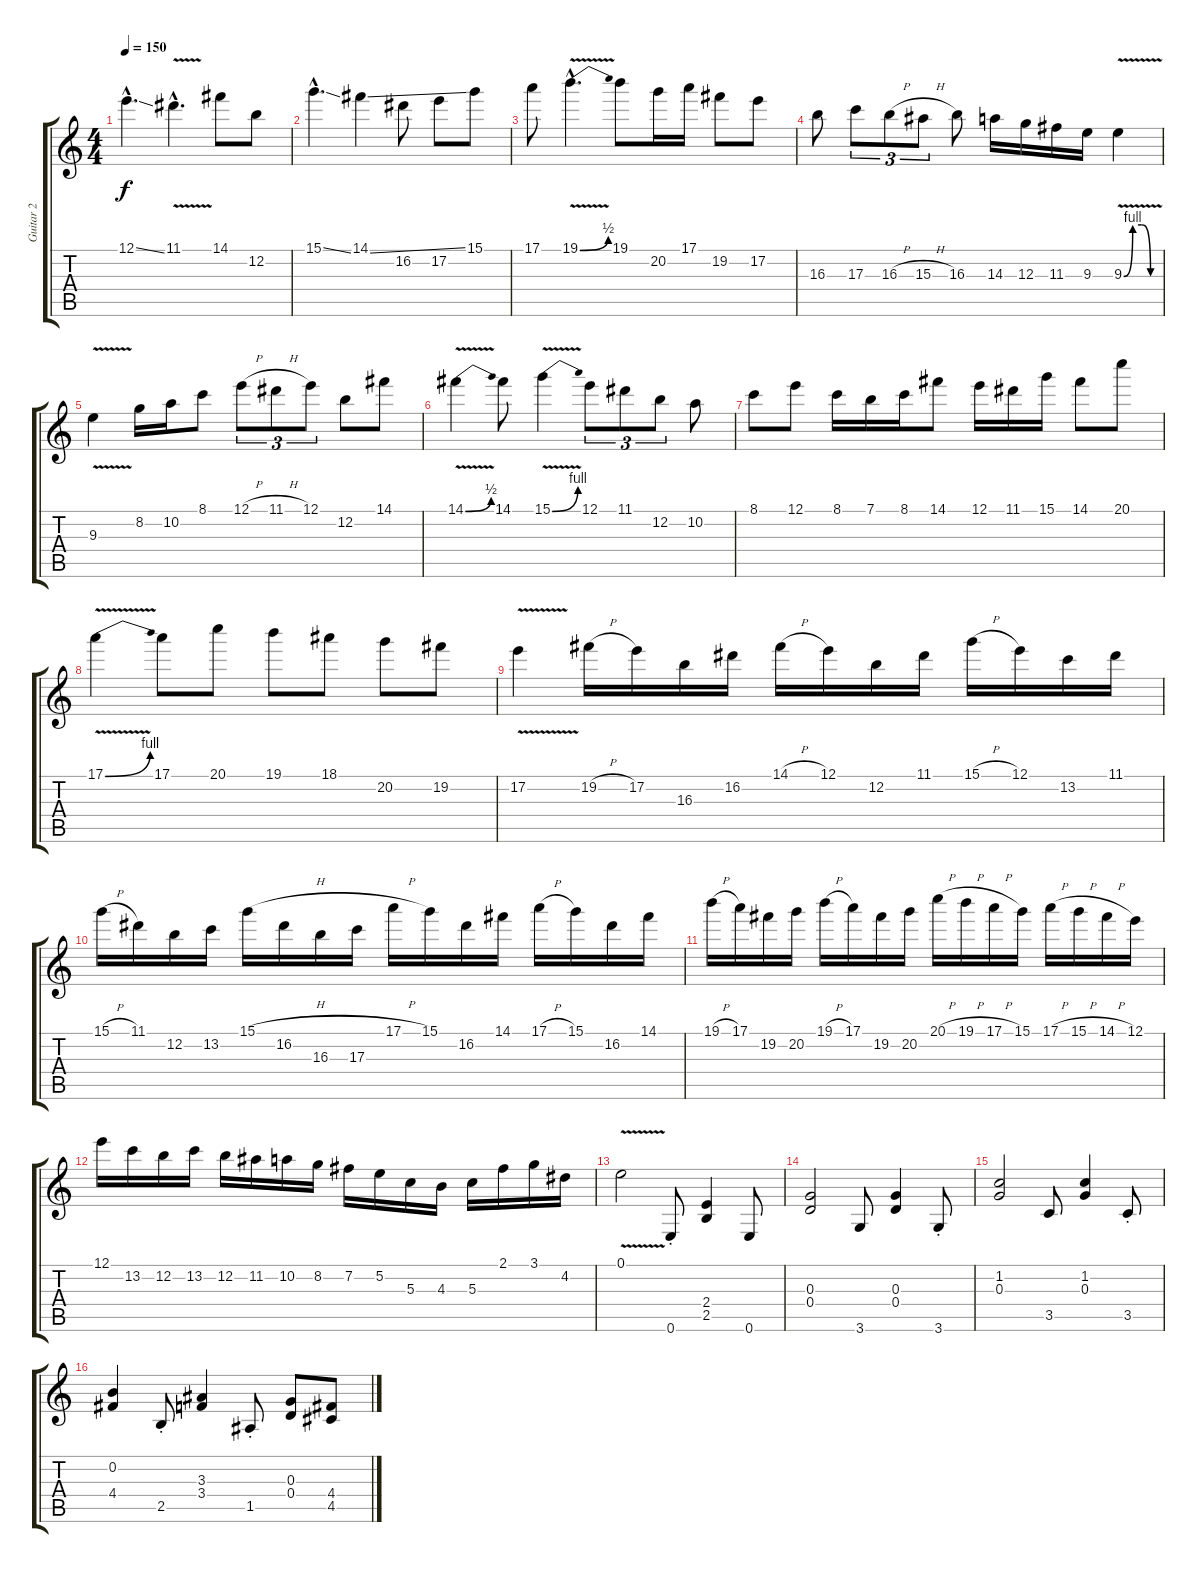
\track ("Guitar 2" "Guitar 2") {instrument distortionguitar}
\staff {score tabs}
\tuning (E4 B3 G3 D3 A2 E2) {hide}
\ts (4 4)
\tempo 150
\clef g2
\ks c
12.1{ss hac}.4{d dy f} 11.1{v hac}.4{d} 14.1.8 12.2.8 |
15.1{ss hac}.4{d} 14.1{ss}.4 16.2.8 17.2.8 15.1.8 |
17.1.8 19.1{be (bend 0 0 60 2) v hac}.4{d} 19.1.8 20.2.16 17.1.16 19.2.8 17.2.8 |
16.3.8 17.3.8{tu (3 2)} 16.3{h}.8{tu (3 2)} 15.3{h}.8{tu (3 2)} 16.3.8 14.3.16 12.3.16 11.3.16 9.3.16 9.3{be (custom 0 0 15 4 30 4 45 0 60 0) v}.4 |
9.3{v}.4 8.2.16 10.2.16 8.1.8 12.1{h}.8{tu (3 2)} 11.1{h}.8{tu (3 2)} 12.1.8{tu (3 2)} 12.2.8 14.1.8 |
14.1{be (bend 0 0 60 2) v}.4 14.1.8 15.1{be (bend 0 0 60 4) v}.4 12.1.8{tu (3 2)} 11.1.8{tu (3 2)} 12.2.8{tu (3 2)} 10.2.8 |
8.1.8 12.1.8 8.1.16 7.1.16 8.1.16 14.1.8 12.1.16 11.1.16 15.1.16 14.1.8 20.1.8 |
17.1{be (bend 0 0 60 4) v}.4 17.1.8 20.1.8 19.1.8 18.1.8 20.2.8 19.2.8 |
17.2{v}.4 19.2{h}.16 17.2.16 16.3.16 16.2.16 14.1{h}.16 12.1.16 12.2.16 11.1.16 15.1{h}.16 12.1.16 13.2.16 11.1.16 |
15.1{h}.16 11.1.16 12.2.16 13.2.16 15.1{h}.16 16.2.16 16.3.16 17.3.16 17.1{h}.16 15.1.16 16.2.16 14.1.16 17.1{h}.16 15.1.16 16.2.16 14.1.16 |
19.1{h}.16 17.1.16 19.2.16 20.2.16 19.1{h}.16 17.1.16 19.2.16 20.2.16 20.1{h}.16 19.1{h}.16 17.1{h}.16 15.1.16 17.1{h}.16 15.1{h}.16 14.1{h}.16 12.1.16 |
12.1.16 13.2.16 12.2.16 13.2.16 12.2.16 11.2.16 10.2.16 8.2.16 7.2.16 5.2.16 5.3.16 4.3.16 5.3.16 2.1.16 3.1.16 4.2.16 |
0.1{v}.2 0.6{st}.8 (2.4 2.5).4 0.6.8 |
(0.3 0.4).2 3.6.8 (0.3 0.4).4 3.6{st}.8 |
(1.2 0.3).2 3.5.8 (1.2 0.3).4 3.5{st}.8 |
(0.2 4.4).4 2.5{st}.8 (3.3 3.4).4 1.5{st}.8 (0.3 0.4).8 (4.4 4.5).8
